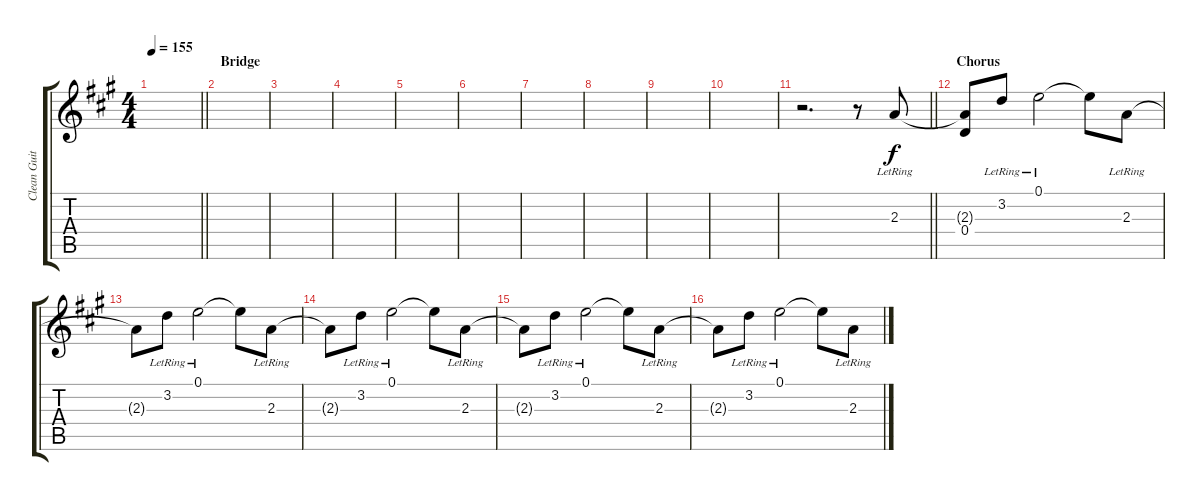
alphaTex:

\track ("Clean Guitar" "Clean Guit") {instrument electricguitarclean}
\staff {score tabs}
\tuning (E4 B3 G3 D3 A2 E2) {hide}
\ts (4 4)
\tempo 155
\clef g2
\barLineRight lightlight
\ks a
|
\section ("" "Bridge")
|
|
|
|
|
|
|
|
|
\barLineRight lightlight
r.2{d} r.8 2.3{lr}.8 |
\section ("" "Chorus")
(2.3{t} 0.4).8 3.2{lr}.8 0.1{lr}.2 0.1{t}.8 2.3{lr}.8 |
2.3{t}.8 3.2{lr}.8 0.1{lr}.2 0.1{t}.8 2.3{lr}.8 |
2.3{t}.8 3.2{lr}.8 0.1{lr}.2 0.1{t}.8 2.3{lr}.8 |
2.3{t}.8 3.2{lr}.8 0.1{lr}.2 0.1{t}.8 2.3{lr}.8 |
2.3{t}.8 3.2{lr}.8 0.1{lr}.2 0.1{t}.8 2.3{lr}.8
